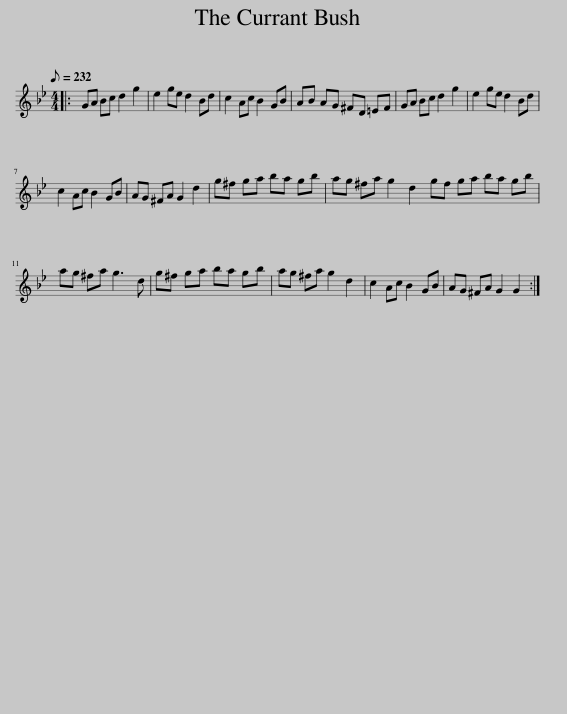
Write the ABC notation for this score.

X:1
L:1/8
Q:1/8=232
M:4/4
I:linebreak $
K:Gmin
V:1 treble
V:1
|: GA Bc d2 g2 | e2 ge d2 Bd | c2 Ac B2 GB | AB AG ^FD =EF | GA Bc d2 g2 | %5
 e2 ge d2 Bd |$ c2 Ac B2 GB | AG ^FA G2 d2 | g^f ga ba gb | ag ^fa g2 d2 gf ga ba gb |$ %10
 ag ^fa g3 d | g^f ga ba gb | ag ^fa g2 d2 | c2 Ac B2 GB | AG ^FA G2 G2 :| %15
